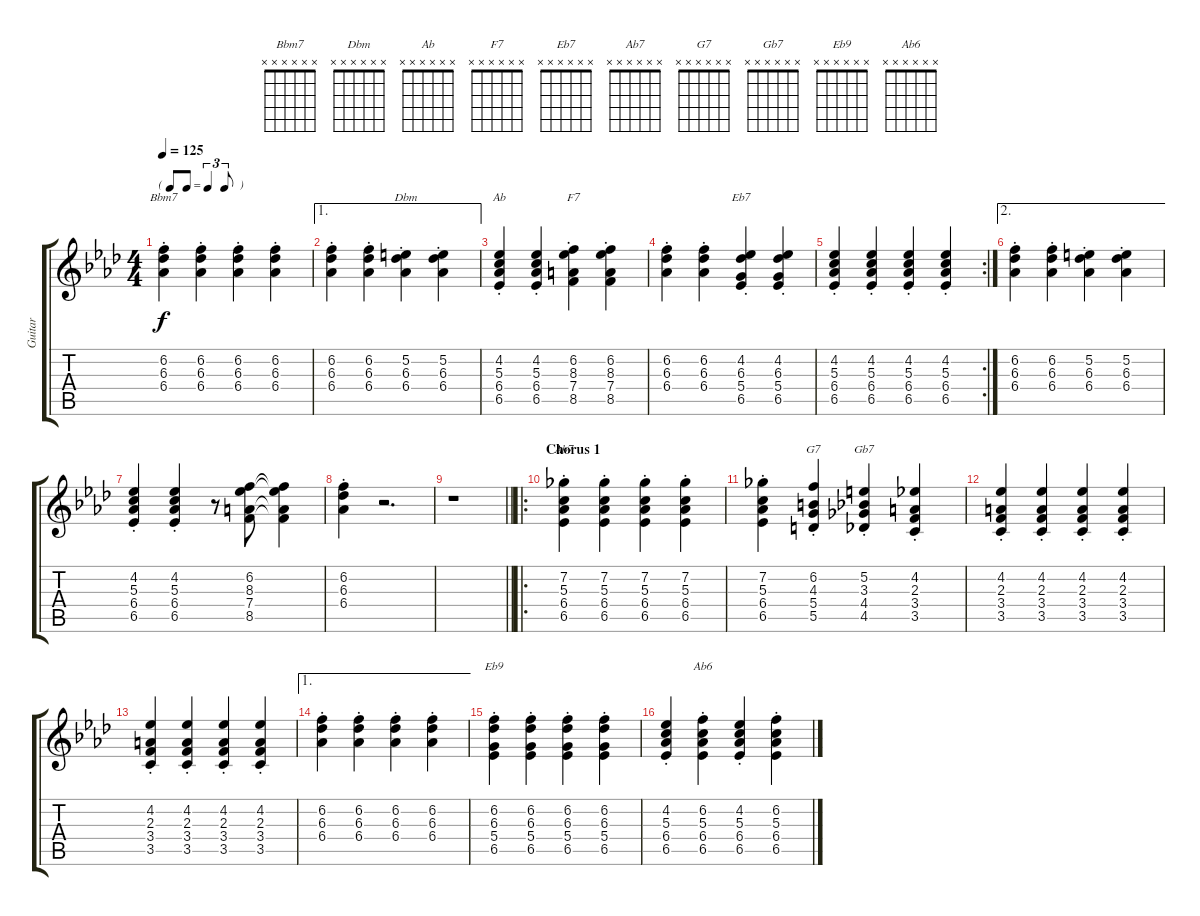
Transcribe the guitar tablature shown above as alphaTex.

\track ("Guitar" "Guitar") {instrument electricguitarjazz}
\staff {score tabs}
\tuning (E4 B3 G3 D3 A2 E2) {hide}
\chord ("Bbm7" x x x x x x)
\chord ("Dbm" x x x x x x)
\chord ("Ab" x x x x x x)
\chord ("F7" x x x x x x)
\chord ("Eb7" x x x x x x)
\chord ("Ab7" x x x x x x)
\chord ("G7" x x x x x x)
\chord ("Gb7" x x x x x x)
\chord ("Eb9" x x x x x x)
\chord ("Ab6" x x x x x x)
\ts (4 4)
\tf triplet8th
\tempo 125
\clef g2
\ks ab
(6.2{st} 6.3{st} 6.4{st}).4{ch "Bbm7" dy f} (6.2{st} 6.3{st} 6.4{st}).4 (6.2{st} 6.3{st} 6.4{st}).4 (6.2{st} 6.3{st} 6.4{st}).4 |
\ae 1
(6.2{st} 6.3{st} 6.4{st}).4 (6.2{st} 6.3{st} 6.4{st}).4 (5.2{st} 6.3{st} 6.4{st}).4{ch "Dbm"} (5.2{st} 6.3{st} 6.4{st}).4 |
(4.2{st} 5.3{st} 6.4{st} 6.5{st}).4{ch "Ab"} (4.2{st} 5.3{st} 6.4{st} 6.5{st}).4 (6.2{st} 8.3{st} 7.4{st} 8.5{st}).4{ch "F7"} (6.2{st} 8.3{st} 7.4{st} 8.5{st}).4 |
(6.2{st} 6.3{st} 6.4{st}).4 (6.2{st} 6.3{st} 6.4{st}).4 (4.2{st} 6.3{st} 5.4{st} 6.5{st}).4{ch "Eb7"} (4.2{st} 6.3{st} 5.4{st} 6.5{st}).4 |
\rc 2
(4.2{st} 5.3{st} 6.4{st} 6.5{st}).4 (4.2{st} 5.3{st} 6.4{st} 6.5{st}).4 (4.2{st} 5.3{st} 6.4{st} 6.5{st}).4 (4.2{st} 5.3{st} 6.4{st} 6.5{st}).4 |
\ae 2
(6.2{st} 6.3{st} 6.4{st}).4 (6.2{st} 6.3{st} 6.4{st}).4 (5.2{st} 6.3{st} 6.4{st}).4 (5.2{st} 6.3{st} 6.4{st}).4 |
(4.2{st} 5.3{st} 6.4{st} 6.5{st}).4 (4.2{st} 5.3{st} 6.4{st} 6.5{st}).4 r.8 (6.2 8.3 7.4 8.5).8 (6.2{t} 8.3{t} 7.4{t} 8.5{t}).4 |
(6.2{st} 6.3{st} 6.4{st}).4 r.2{d} |
\barLineRight lightlight
r.1 |
\ro
\section ("" "Chorus 1")
(7.2{st} 5.3{st} 6.4{st} 6.5{st}).4{ch "Ab7"} (7.2{st} 5.3{st} 6.4{st} 6.5{st}).4 (7.2{st} 5.3{st} 6.4{st} 6.5{st}).4 (7.2{st} 5.3{st} 6.4{st} 6.5{st}).4 |
(7.2{st} 5.3{st} 6.4{st} 6.5{st}).4 (6.2{st} 4.3{st} 5.4{st} 5.5{st}).4{ch "G7"} (5.2{st} 3.3{st} 4.4{st} 4.5{st}).4{ch "Gb7"} (4.2{st} 2.3{st} 3.4{st} 3.5{st}).4 |
(4.2{st} 2.3{st} 3.4{st} 3.5{st}).4 (4.2{st} 2.3{st} 3.4{st} 3.5{st}).4 (4.2{st} 2.3{st} 3.4{st} 3.5{st}).4 (4.2{st} 2.3{st} 3.4{st} 3.5{st}).4 |
(4.2{st} 2.3{st} 3.4{st} 3.5{st}).4 (4.2{st} 2.3{st} 3.4{st} 3.5{st}).4 (4.2{st} 2.3{st} 3.4{st} 3.5{st}).4 (4.2{st} 2.3{st} 3.4{st} 3.5{st}).4 |
\ae 1
(6.2{st} 6.3{st} 6.4{st}).4 (6.2{st} 6.3{st} 6.4{st}).4 (6.2{st} 6.3{st} 6.4{st}).4 (6.2{st} 6.3{st} 6.4{st}).4 |
(6.2{st} 6.3{st} 5.4{st} 6.5{st}).4{ch "Eb9"} (6.2{st} 6.3{st} 5.4{st} 6.5{st}).4 (6.2{st} 6.3{st} 5.4{st} 6.5{st}).4 (6.2{st} 6.3{st} 5.4{st} 6.5{st}).4 |
(4.2{st} 5.3{st} 6.4{st} 6.5{st}).4 (6.2{st} 5.3{st} 6.4{st} 6.5{st}).4{ch "Ab6"} (4.2{st} 5.3{st} 6.4{st} 6.5{st}).4 (6.2{st} 5.3{st} 6.4{st} 6.5{st}).4
